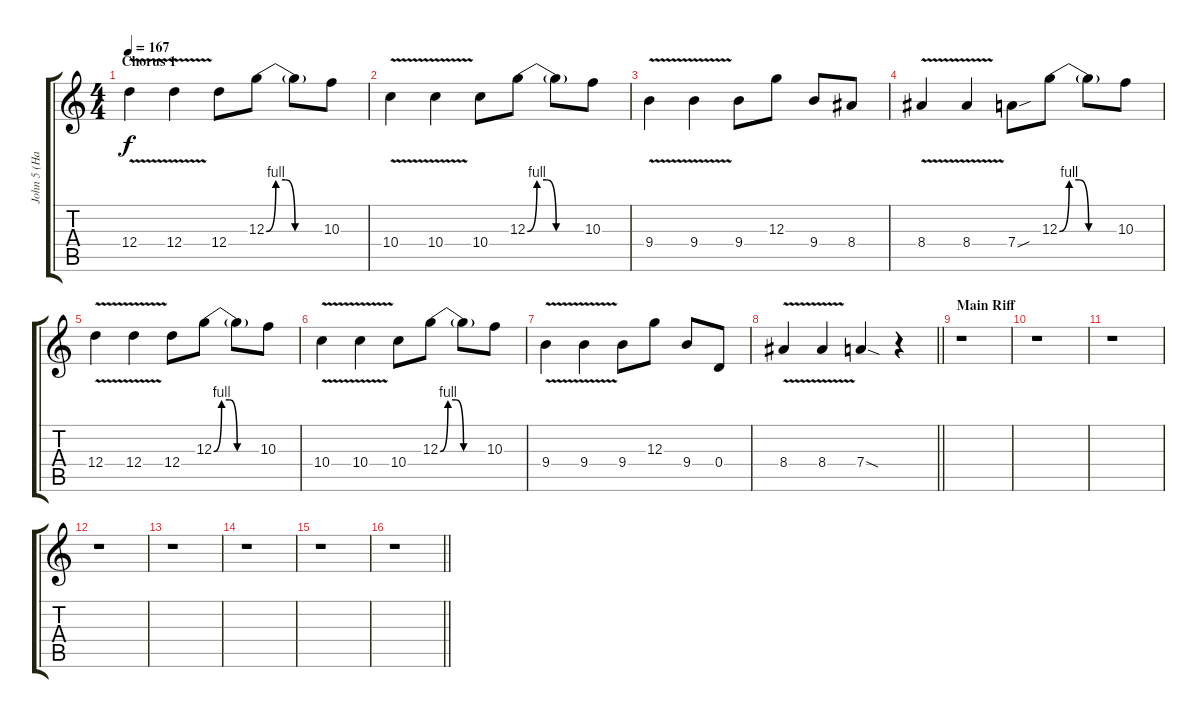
\track ("John 5 (Harmony & Fills)" "John 5 (Ha") {instrument distortionguitar}
\staff {score tabs}
\tuning (E4 B3 G3 D3 A2 D2) {hide}
\ts (4 4)
\section ("" "Chorus 1")
\tempo 167
\clef g2
\ks c
12.4{v}.4{dy f} 12.4{v}.4 12.4.8 12.3{be (custom 0 0 10 4 20 4 30 0 60 0)}.8 12.3{t}.8 10.3.8 |
10.4{v}.4 10.4{v}.4 10.4.8 12.3{be (custom 0 0 10 4 20 4 30 0 60 0)}.8 12.3{t}.8 10.3.8 |
9.4{v}.4 9.4{v}.4 9.4.8 12.3.8 9.4.8 8.4.8 |
8.4{v}.4 8.4{v}.4 7.4{sou}.8 12.3{be (custom 0 0 10 4 20 4 30 0 60 0)}.8 12.3{t}.8 10.3.8 |
12.4{v}.4 12.4{v}.4 12.4.8 12.3{be (custom 0 0 10 4 20 4 30 0 60 0)}.8 12.3{t}.8 10.3.8 |
10.4{v}.4 10.4{v}.4 10.4.8 12.3{be (custom 0 0 10 4 20 4 30 0 60 0)}.8 12.3{t}.8 10.3.8 |
9.4{v}.4 9.4{v}.4 9.4.8 12.3.8 9.4.8 0.4.8 |
\barLineRight lightlight
8.4{v}.4 8.4{v}.4 7.4{sod}.4 r.4 |
\section ("" "Main Riff")
r.1 |
r.1 |
r.1 |
r.1 |
r.1 |
r.1 |
r.1 |
\barLineRight lightlight
r.1
